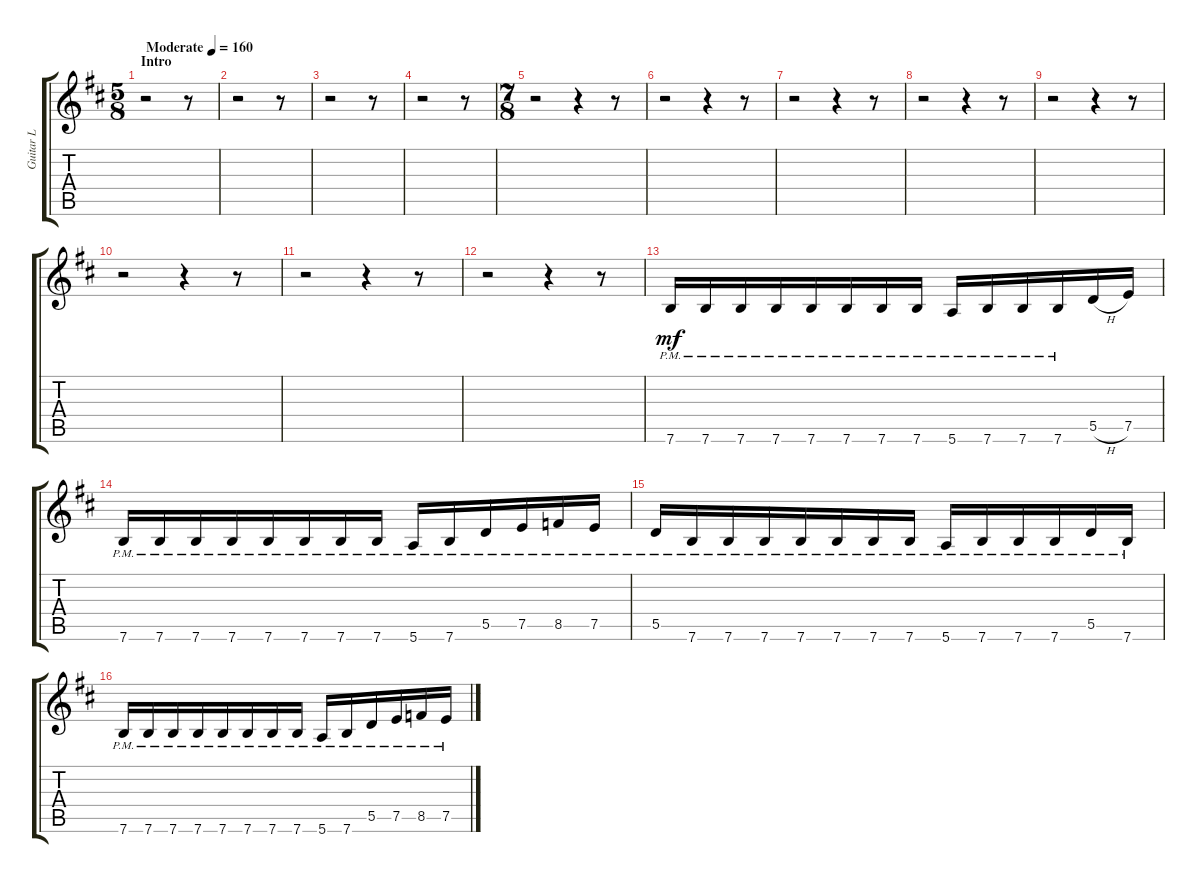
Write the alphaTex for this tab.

\track ("Guitar L" "Guitar L") {instrument distortionguitar}
\staff {score tabs}
\tuning (E4 B3 G3 D3 A2 E2) {hide}
\ts (5 8)
\section ("" "Intro")
\tempo (160 "Moderate")
\clef g2
\ks d
r.2{dy mf instrument distortionguitar} r.8 |
r.2 r.8 |
r.2 r.8 |
r.2 r.8 |
\ts (7 8)
r.2 r.4 r.8 |
r.2 r.4 r.8 |
r.2 r.4 r.8 |
r.2 r.4 r.8 |
r.2 r.4 r.8 |
r.2 r.4 r.8 |
r.2 r.4 r.8 |
r.2 r.4 r.8 |
7.6{pm}.16 7.6{pm}.16 7.6{pm}.16 7.6{pm}.16 7.6{pm}.16 7.6{pm}.16 7.6{pm}.16 7.6{pm}.16 5.6{pm}.16 7.6{pm}.16 7.6{pm}.16 7.6{pm}.16 5.5{h}.16 7.5.16 |
7.6{pm}.16 7.6{pm}.16 7.6{pm}.16 7.6{pm}.16 7.6{pm}.16 7.6{pm}.16 7.6{pm}.16 7.6{pm}.16 5.6{pm}.16 7.6{pm}.16 5.5{pm}.16 7.5{pm}.16 8.5{pm}.16 7.5{pm}.16 |
5.5{pm}.16 7.6{pm}.16 7.6{pm}.16 7.6{pm}.16 7.6{pm}.16 7.6{pm}.16 7.6{pm}.16 7.6{pm}.16 5.6{pm}.16 7.6{pm}.16 7.6{pm}.16 7.6{pm}.16 5.5{pm}.16 7.6{pm}.16 |
7.6{pm}.16 7.6{pm}.16 7.6{pm}.16 7.6{pm}.16 7.6{pm}.16 7.6{pm}.16 7.6{pm}.16 7.6{pm}.16 5.6{pm}.16 7.6{pm}.16 5.5{pm}.16 7.5{pm}.16 8.5{pm}.16 7.5{pm}.16
